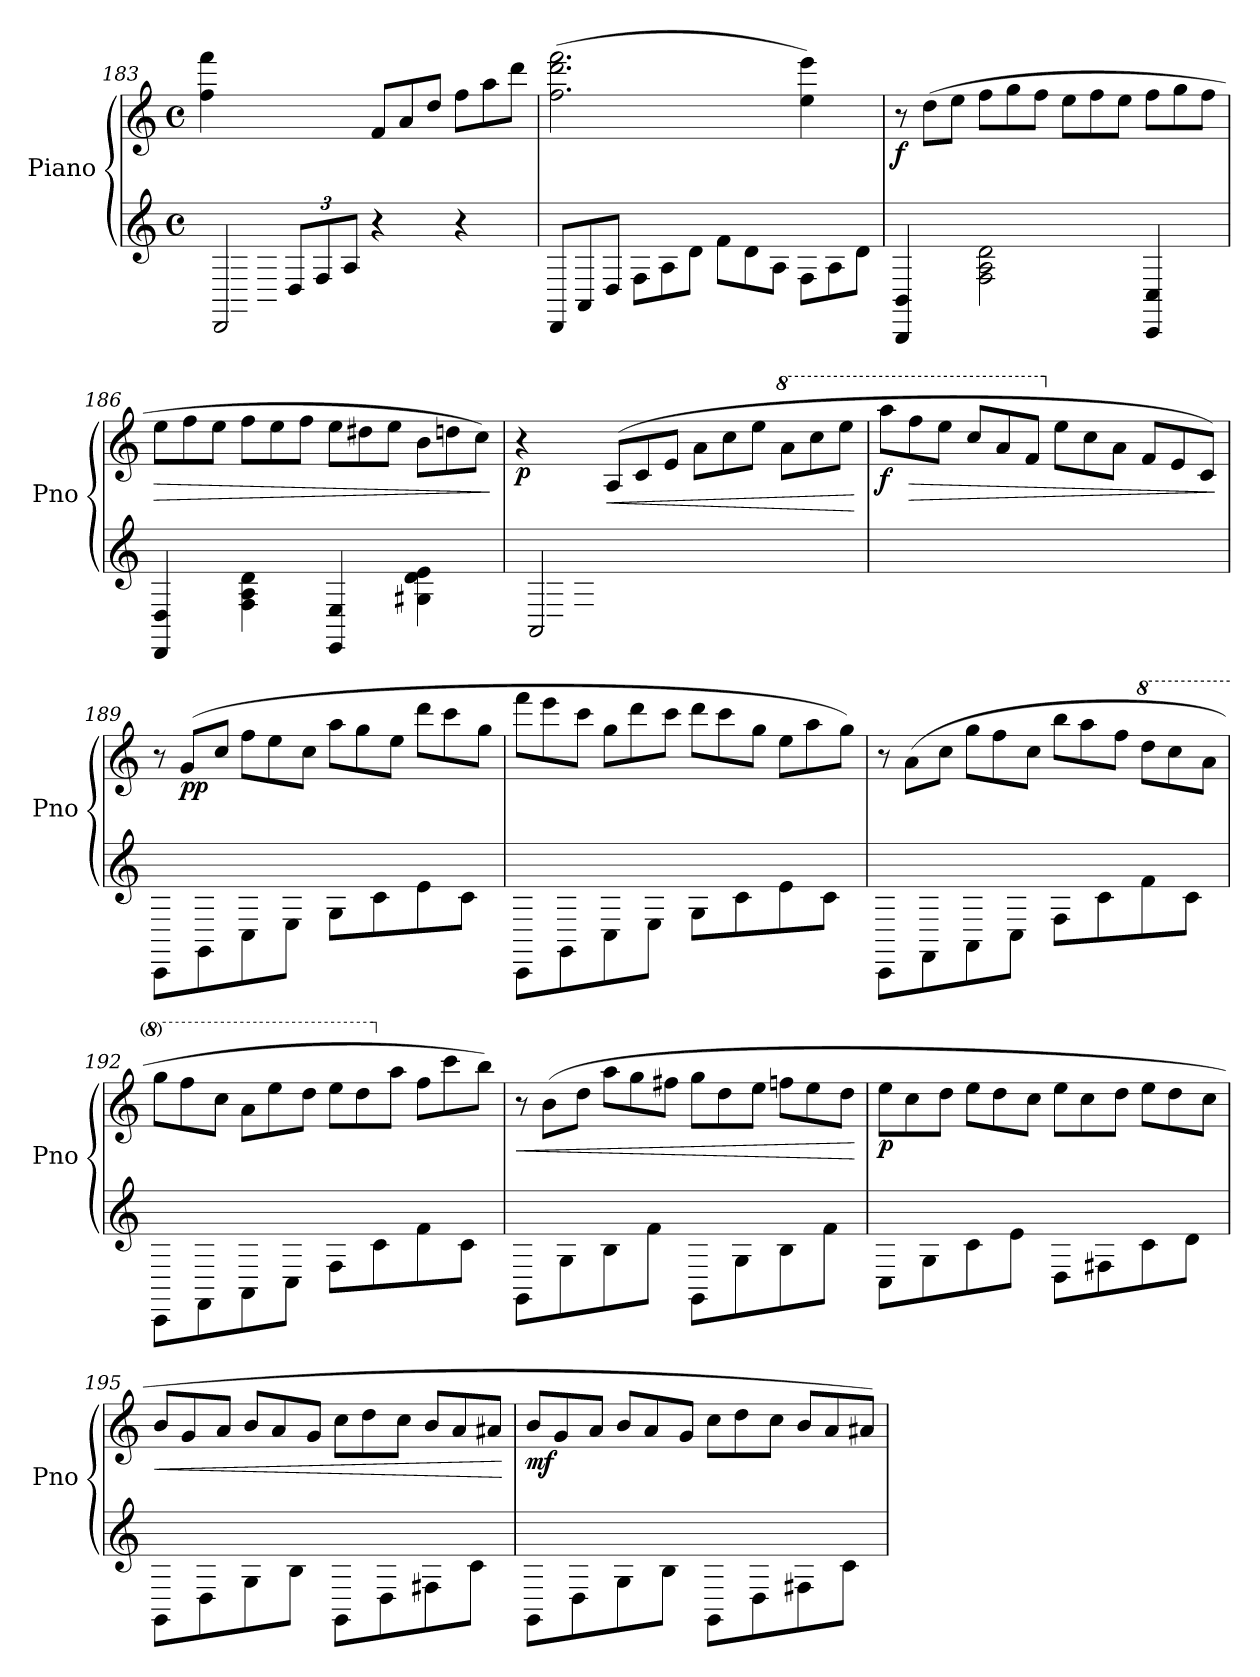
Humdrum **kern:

**kern	**kern	**dynam
*part1	*part1	*part1
*staff2	*staff1	*staff1/2
*I"Piano	*	*
*I'Pno	*	*
*clefG2	*clefG2	*
*k[]	*k[]	*
*M4/4	*M4/4	*
*met(c)	*met(c)	*
=183	=183	=183
*^	*	*
*	*Xtuplet	*Xtuplet	*
*	*^	*	*
4ryy	12DD\Lyy	2DD/	6ff\ 6fff\	.
.	12FF\	.	.	.
.	12AA\J	.	12ryy	.
(>12D/L	4ryy	.	4ryy	.
12F/	.	.	.	.
12A/J	.	.	.	.
2ryy	4r	2ryy	12f/L	.
.	.	.	12a/	.
.	.	.	12dd/J	.
.	4r	.	12ff\L	.
.	.	.	12aa\	.
.	.	.	12ddd\J)	.
*v	*v	*v	*	*
=184	=184	=184
12DD/L	(>2.ff\ 2.ddd\ 2.fff\	.
12AA/	.	.
12D/J	.	.
12F\L	.	.
12A\	.	.
12d\J	.	.
12f\L	.	.
12d\	.	.
12A\J	.	.
12F\L	4ee\ 4eee\)	.
12A\	.	.
12d\J	.	.
!!LO:LB:g=z
=185	=185	=185
!	!	!LO:DY:b
4BBB/ 4BB/	12r	f
.	(>12dd\L	.
.	12ee\J	.
2F\ 2A\ 2d\	12ff\L	.
.	12gg\	.
.	12ff\J	.
.	12ee\L	.
.	12ff\	.
.	12ee\J	.
4CC/ 4C/	12ff\L	.
.	12gg\	.
.	12ff\J	.
=186	=186	=186
!	!	!LO:HP:b
4DD/ 4D/	12ee\L	>
.	12ff\	.
.	12ee\J	.
4F\ 4A\ 4d\	12ff\L	.
.	12ee\	.
.	12ff\J	.
4EE/ 4E/	12ee\L	.
.	12dd#X\	.
.	12ee\J	.
4G#X\ 4d\ 4e\	12b\L	.
.	12ddn\	.
.	12cc\J)	.
.	.	]
=187	=187	=187
*^	*	*
!	!	!	!LO:DY:b
12AA\Lyy	2AA/	4r	p
12C\	.	.	.
12E\J	.	.	.
!	!	!	!LO:HP:b
4ryy	.	(>12A/L	<
.	.	12c/	.
.	.	12e/J	.
4ryy	2ryy	12a\L	.
.	.	12cc\	.
.	.	12ee\J	.
*	*	*8va	*
4ryy	.	12aa\L	.
.	.	12ccc\	.
.	.	12eee\J	.
*v	*v	*	*
.	.	[
=188	=188	=188
!	!	!LO:DY:b
1ryy	12aaa\L	f
!	!	!LO:HP:b
.	12fff\	>
.	12eee\J	.
.	12ccc/L	.
.	12aa/	.
.	12ff/J	.
*	*X8va	*
.	12ee\L	.
.	12cc\	.
.	12a\J	.
.	12f/L	.
.	12e/	.
.	12c/J)	.
.	.	]
!!LO:LB:g=z
=189	=189	=189
8CC\L	12r	.
!	!	!LO:DY:b
.	(>12g/L	pp
8GG\	.	.
.	12cc/J	.
8C\	12ff\L	.
.	12ee\	.
8E\J	.	.
.	12cc\J	.
8G\L	12aa\L	.
.	12gg\	.
8c\	.	.
.	12ee\J	.
8e\	12ddd\L	.
.	12ccc\	.
8c\J	.	.
.	12gg\J	.
=190	=190	=190
8CC\L	12fff\L	.
.	12eee\	.
8GG\	.	.
.	12ccc\J	.
8C\	12gg\L	.
.	12ddd\	.
8E\J	.	.
.	12ccc\J	.
8G\L	12ddd\L	.
.	12ccc\	.
8c\	.	.
.	12gg\J	.
8e\	12ee\L	.
.	12aa\	.
8c\J	.	.
.	12gg\J)	.
=191	=191	=191
8CC\L	12r	.
.	(>12a\L	.
8FF\	.	.
.	12cc\J	.
8AA\	12gg\L	.
.	12ff\	.
8C\J	.	.
.	12cc\J	.
8F\L	12bb\L	.
.	12aa\	.
8c\	.	.
.	12ff\J	.
*	*8va	*
8f\	12ddd\L	.
.	12ccc\	.
8c\J	.	.
.	12aa\J	.
!!LO:PB:g=z
=192	=192	=192
8CC\L	12ggg\L	.
.	12fff\	.
8FF\	.	.
.	12ccc\J	.
8AA\	12aa\L	.
.	12eee\	.
8C\J	.	.
.	12ddd\J	.
8F\L	12eee\L	.
.	12ddd\	.
8c\	.	.
*	*X8va	*
.	12aa\J	.
8f\	12ff\L	.
.	12ccc\	.
8c\J	.	.
.	12bb\J)	.
=193	=193	=193
!	!	!LO:HP:b
8GG\L	12r	<
.	(>12b\L	.
8G\	.	.
.	12dd\J	.
8B\	12aa\L	.
.	12gg\	.
8f\J	.	.
.	12ff#X\J	.
8GG\L	12gg\L	.
.	12dd\	.
8G\	.	.
.	12ee\J	.
8B\	12ffn\L	.
.	12ee\	.
8f\J	.	.
.	12dd\J	.
.	.	[
=194	=194	=194
!	!	!LO:DY:b
8C\L	12ee\L	p
.	12cc\	.
8G\	.	.
.	12dd\J	.
8c\	12ee\L	.
.	12dd\	.
8e\J	.	.
.	12cc\J	.
8D\L	12ee\L	.
.	12cc\	.
8F#X\	.	.
.	12dd\J	.
8c\	12ee\L	.
.	12dd\	.
8d\J	.	.
.	12cc\J	.
!!LO:LB:g=z
=195	=195	=195
!	!	!LO:HP:b
8GG\L	12b/L	<
.	12g/	.
8D\	.	.
.	12a/J	.
8G\	12b/L	.
.	12a/	.
8B\J	.	.
.	12g/J	.
8GG\L	12cc\L	.
.	12dd\	.
8D\	.	.
.	12cc\J	.
8F#X\	12b/L	.
.	12a/	.
8c\J	.	.
.	12a#X/J	.
.	.	[
=196	=196	=196
!	!	!LO:DY:b
8GG\L	12b/L	mf
.	12g/	.
8D\	.	.
.	12a/J	.
8G\	12b/L	.
.	12a/	.
8B\J	.	.
.	12g/J	.
8GG\L	12cc\L	.
.	12dd\	.
8D\	.	.
.	12cc\J	.
8F#X\	12b/L	.
.	12a/	.
8c\J	.	.
.	12a#X/J)	.
=	=	=
*-	*-	*-
